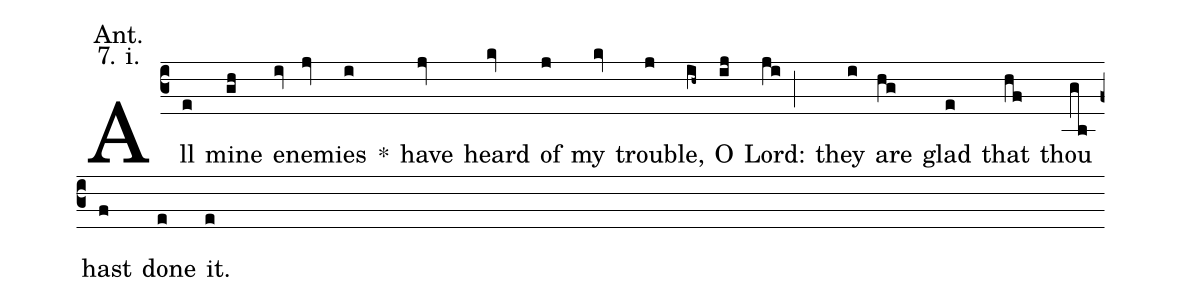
annotation: Ant.;
annotation: 7. i.;
%%
(c3) All(e) mine(gh) e(iv)ne(jv)mies(i) <sp>*</sp>() have(jv) heard(kv) of(j) my(kv) trou(j)ble,(ih~) O(ij) Lord:(ji;) they(i) are(hg) glad(e) that(hf) thou(gb) hast(f) done(e) it.(e)
